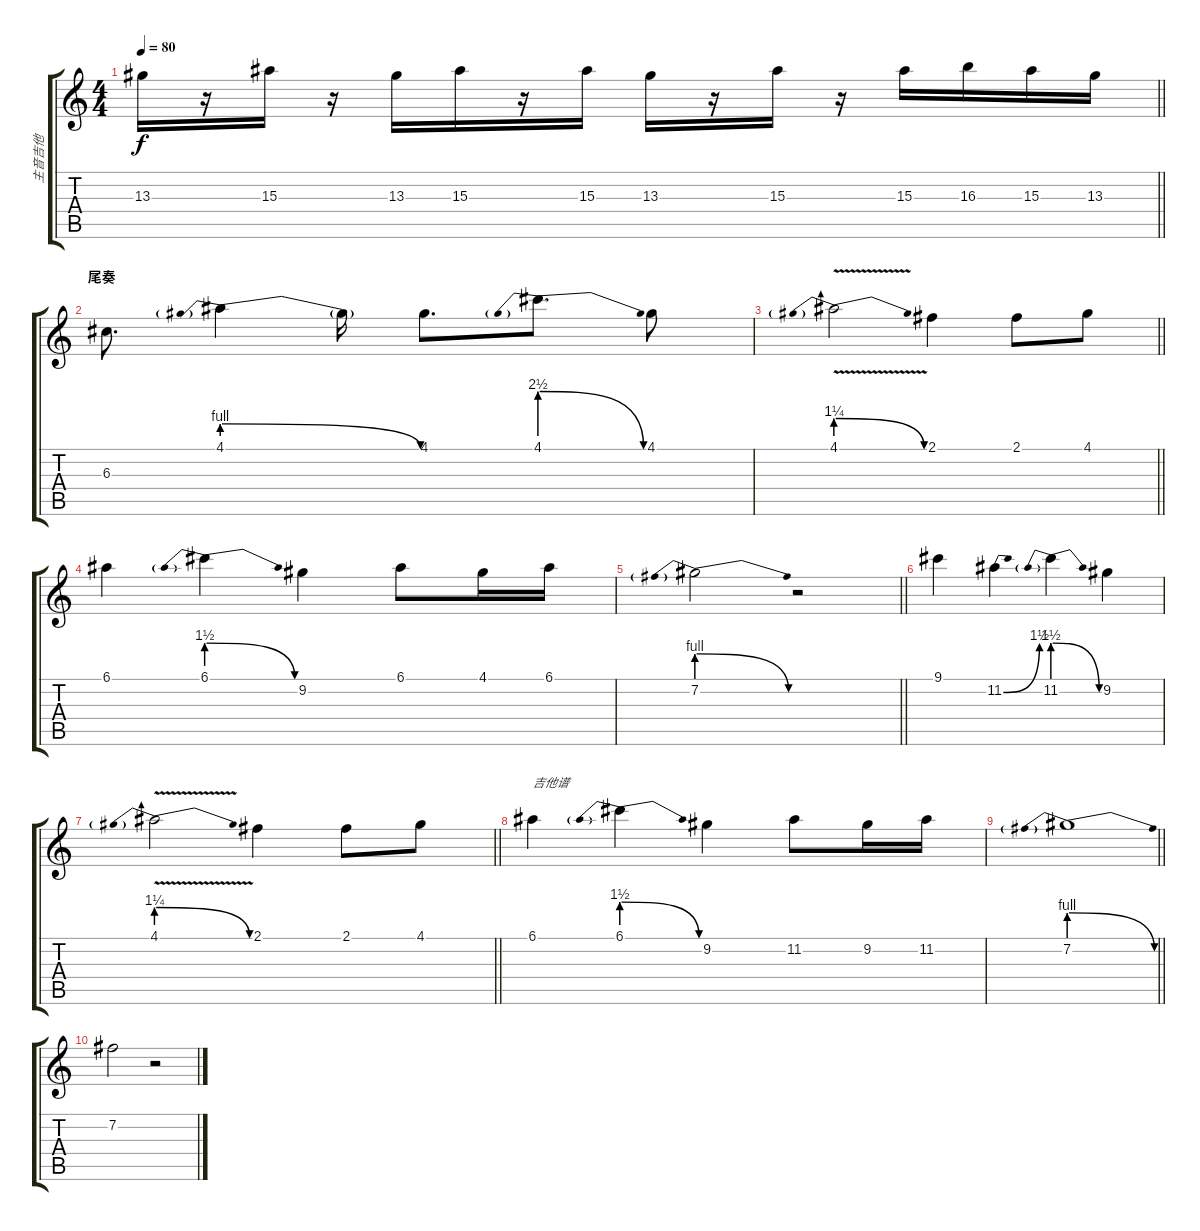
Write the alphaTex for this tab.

\track ("主音吉他" "主音吉他") {instrument acousticguitarnylon}
\staff {score tabs}
\tuning (E4 B3 G3 D3 A2 E2) {hide}
\ts (4 4)
\tempo 80
\clef g2
\barLineRight lightlight
\ks c
13.3.16{dy f} r.16 15.3.16 r.16 13.3.16 15.3.16 r.16 15.3.16 13.3.16 r.16 15.3.16 r.16 15.3.16 16.3.16 15.3.16 13.3.16 |
\section ("" "尾奏")
6.3.8{d} 4.1{be (prebendrelease 0 4 60 0)}.4 4.1{t}.16 4.1.8{d} 4.1{be (prebendrelease 0 10 60 0)}.8{d} 4.1.8 |
\barLineRight lightlight
4.1{be (prebendrelease 0 5 60 0) v}.2 2.1.4 2.1.8 4.1.8 |
6.1.4 6.1{be (prebendrelease 0 6 60 0)}.4 9.2.4 6.1.8 4.1.16 6.1.16 |
\barLineRight lightlight
7.2{be (prebendrelease 0 4 60 0)}.2 r.2 |
9.1.4 11.2{be (bend 0 0 60 6)}.4 11.2{be (prebendrelease 0 6 60 0)}.4 9.2.4 |
\barLineRight lightlight
4.1{be (prebendrelease 0 5 60 0) v}.2 2.1.4 2.1.8 4.1.8 |
6.1.4{txt "吉他谱"} 6.1{be (prebendrelease 0 6 60 0)}.4 9.2.4 11.2.8 9.2.16 11.2.16 |
\barLineRight lightlight
7.2{be (prebendrelease 0 4 60 0)}.1 |
7.2.2 r.2
